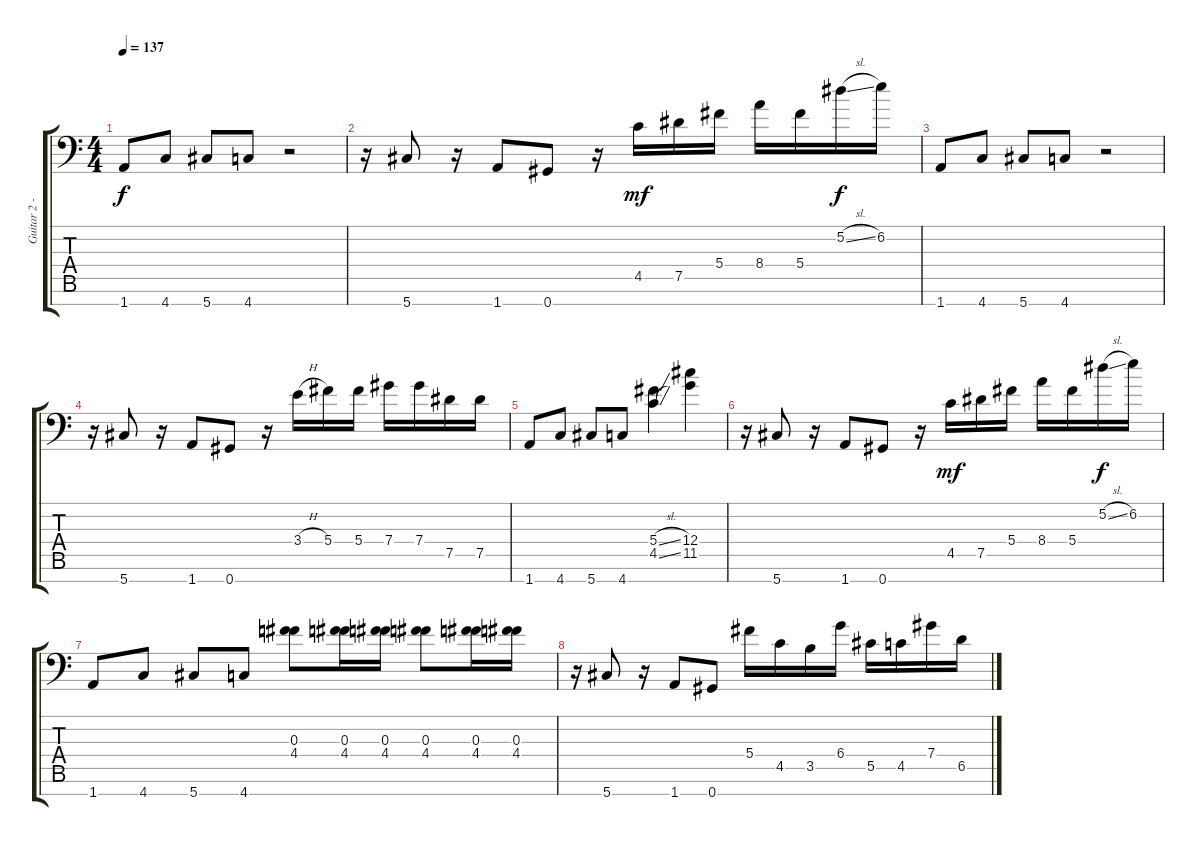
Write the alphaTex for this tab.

\track ("Guitar 2 - Right Dist." "Guitar 2 -") {instrument distortionguitar}
\staff {score tabs}
\tuning (Eb4 Bb3 Gb3 Db3 Ab2 Eb2 Ab1) {hide}
\ts (4 4)
\tempo 137
\clef f4
\ks c
1.7.8{dy f} 4.7.8 5.7.8 4.7.8 r.2 |
r.16 5.7.8 r.16 1.7.8 0.7.8 r.16 4.5.16{dy mf} 7.5.16 5.4.16 8.4.16 5.4.16 5.2{sl}.16{dy f} 6.2.16 |
1.7.8 4.7.8 5.7.8 4.7.8 r.2 |
r.16 5.7.8 r.16 1.7.8 0.7.8 r.16 3.4{h}.16 5.4.16 5.4.16 7.4.16 7.4.16 7.5.16 7.5.16 |
1.7.8 4.7.8 5.7.8 4.7.8 (5.4{sl} 4.5{sl}).4 (12.4 11.5).4 |
r.16 5.7.8 r.16 1.7.8 0.7.8 r.16 4.5.16{dy mf} 7.5.16 5.4.16 8.4.16 5.4.16 5.2{sl}.16{dy f} 6.2.16 |
1.7.8 4.7.8 5.7.8 4.7.8 (0.3 4.4).8 (0.3 4.4).16 (0.3 4.4).16 (0.3 4.4).8 (0.3 4.4).16 (0.3 4.4).16 |
r.16 5.7.8 r.16 1.7.8 0.7.8 5.4.16 4.5.16 3.5.16 6.4.16 5.5.16 4.5.16 7.4.16 6.5.16
